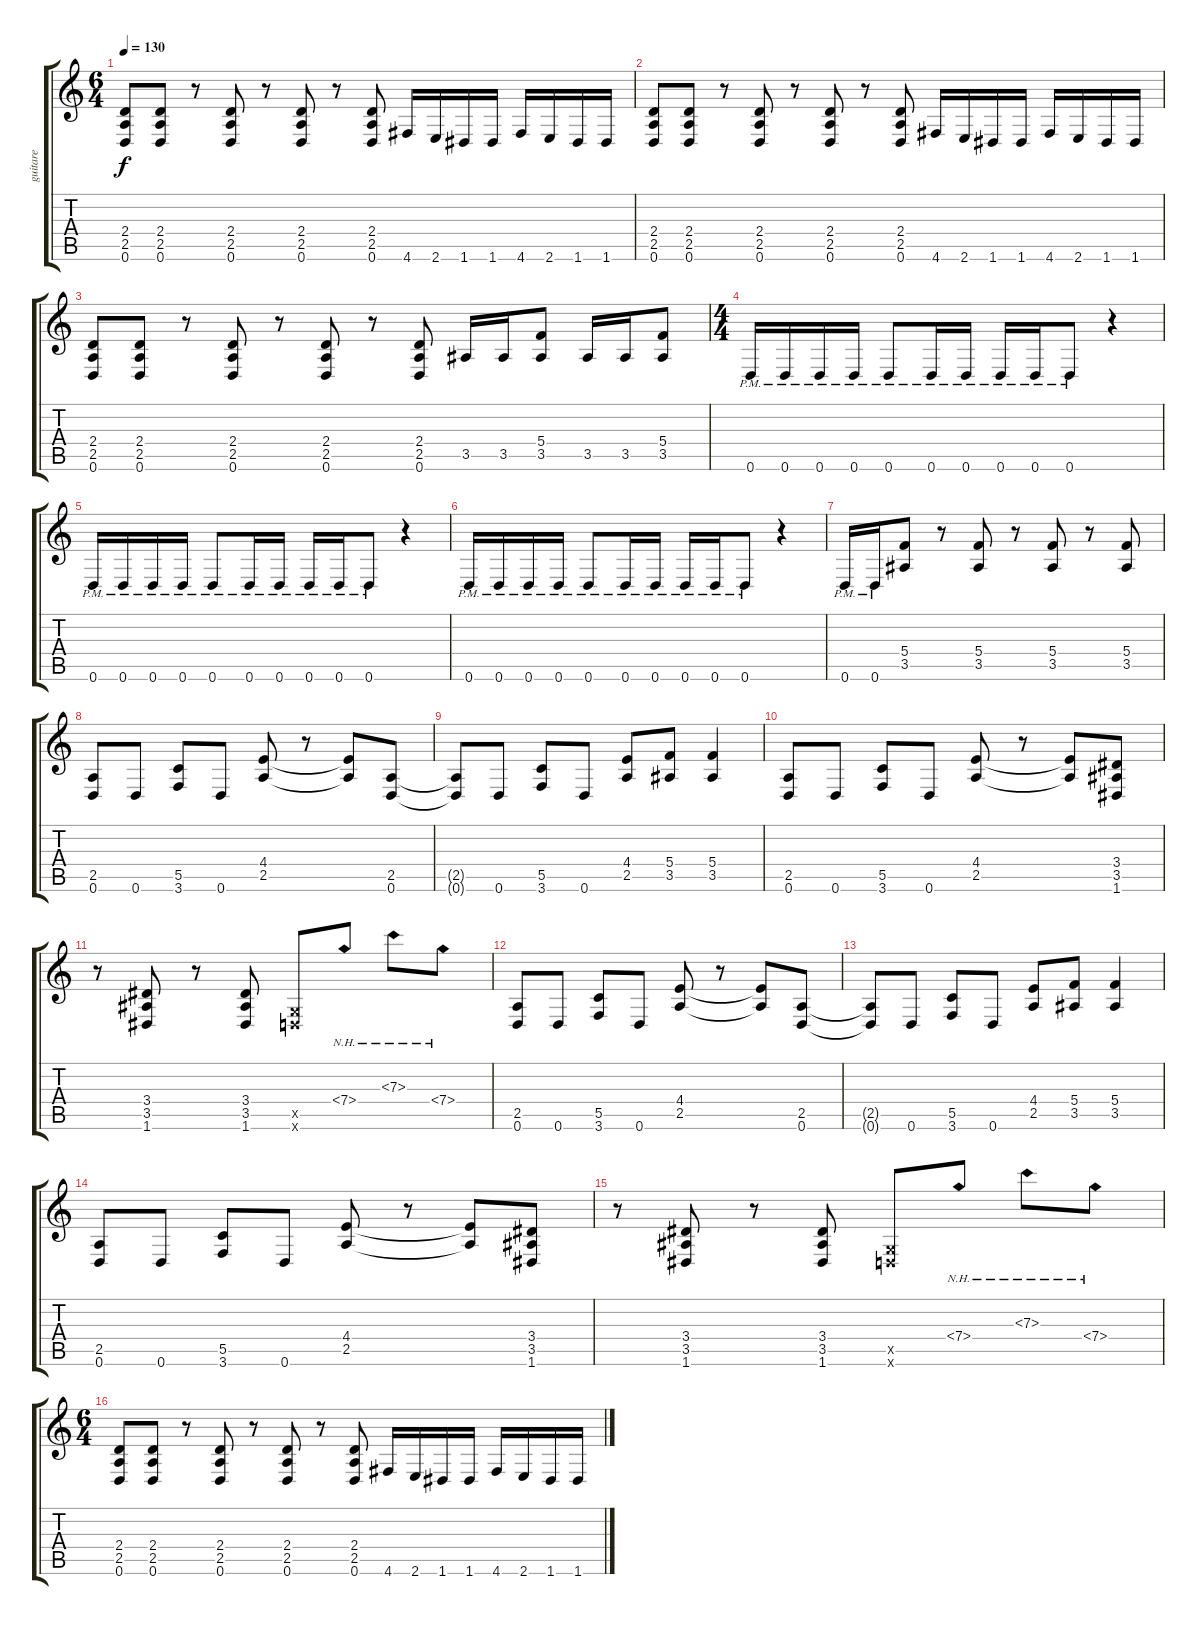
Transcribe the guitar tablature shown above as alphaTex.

\track ("guitare" "guitare") {instrument distortionguitar}
\staff {score tabs}
\tuning (D4 A3 F3 C3 G2 D2) {hide}
\ts (6 4)
\tempo 130
\clef g2
\ks c
(2.4 2.5 0.6).8{dy f} (2.4 2.5 0.6).8 r.8 (2.4 2.5 0.6).8 r.8 (2.4 2.5 0.6).8 r.8 (2.4 2.5 0.6).8 4.6.16 2.6.16 1.6.16 1.6.16 4.6.16 2.6.16 1.6.16 1.6.16 |
(2.4 2.5 0.6).8 (2.4 2.5 0.6).8 r.8 (2.4 2.5 0.6).8 r.8 (2.4 2.5 0.6).8 r.8 (2.4 2.5 0.6).8 4.6.16 2.6.16 1.6.16 1.6.16 4.6.16 2.6.16 1.6.16 1.6.16 |
(2.4 2.5 0.6).8 (2.4 2.5 0.6).8 r.8 (2.4 2.5 0.6).8 r.8 (2.4 2.5 0.6).8 r.8 (2.4 2.5 0.6).8 3.5.16 3.5.16 (5.4 3.5).8 3.5.16 3.5.16 (5.4 3.5).8 |
\ts (4 4)
0.6{pm}.16 0.6{pm}.16 0.6{pm}.16 0.6{pm}.16 0.6{pm}.8 0.6{pm}.16 0.6{pm}.16 0.6{pm}.16 0.6{pm}.16 0.6{pm}.8 r.4 |
0.6{pm}.16 0.6{pm}.16 0.6{pm}.16 0.6{pm}.16 0.6{pm}.8 0.6{pm}.16 0.6{pm}.16 0.6{pm}.16 0.6{pm}.16 0.6{pm}.8 r.4 |
0.6{pm}.16 0.6{pm}.16 0.6{pm}.16 0.6{pm}.16 0.6{pm}.8 0.6{pm}.16 0.6{pm}.16 0.6{pm}.16 0.6{pm}.16 0.6{pm}.8 r.4 |
0.6{pm}.16 0.6{pm}.16 (5.4 3.5).8 r.8 (5.4 3.5).8 r.8 (5.4 3.5).8 r.8 (5.4 3.5).8 |
(2.5 0.6).8 0.6.8 (5.5 3.6).8 0.6.8 (4.4 2.5).8 r.8 (4.4{t} 2.5{t}).8 (2.5 0.6).8 |
(2.5{t} 0.6{t}).8 0.6.8 (5.5 3.6).8 0.6.8 (4.4 2.5).8 (5.4 3.5).8 (5.4 3.5).4 |
(2.5 0.6).8 0.6.8 (5.5 3.6).8 0.6.8 (4.4 2.5).8 r.8 (4.4{t} 2.5{t}).8 (3.4 3.5 1.6).8 |
r.8 (3.4 3.5 1.6).8 r.8 (3.4 3.5 1.6).8 (0.5{x} 0.6{x}).8 7.4{nh}.8 7.3{nh}.8 7.4{nh}.8 |
(2.5 0.6).8 0.6.8 (5.5 3.6).8 0.6.8 (4.4 2.5).8 r.8 (4.4{t} 2.5{t}).8 (2.5 0.6).8 |
(2.5{t} 0.6{t}).8 0.6.8 (5.5 3.6).8 0.6.8 (4.4 2.5).8 (5.4 3.5).8 (5.4 3.5).4 |
(2.5 0.6).8 0.6.8 (5.5 3.6).8 0.6.8 (4.4 2.5).8 r.8 (4.4{t} 2.5{t}).8 (3.4 3.5 1.6).8 |
r.8 (3.4 3.5 1.6).8 r.8 (3.4 3.5 1.6).8 (0.5{x} 0.6{x}).8 7.4{nh}.8 7.3{nh}.8 7.4{nh}.8 |
\ts (6 4)
(2.4 2.5 0.6).8 (2.4 2.5 0.6).8 r.8 (2.4 2.5 0.6).8 r.8 (2.4 2.5 0.6).8 r.8 (2.4 2.5 0.6).8 4.6.16 2.6.16 1.6.16 1.6.16 4.6.16 2.6.16 1.6.16 1.6.16
